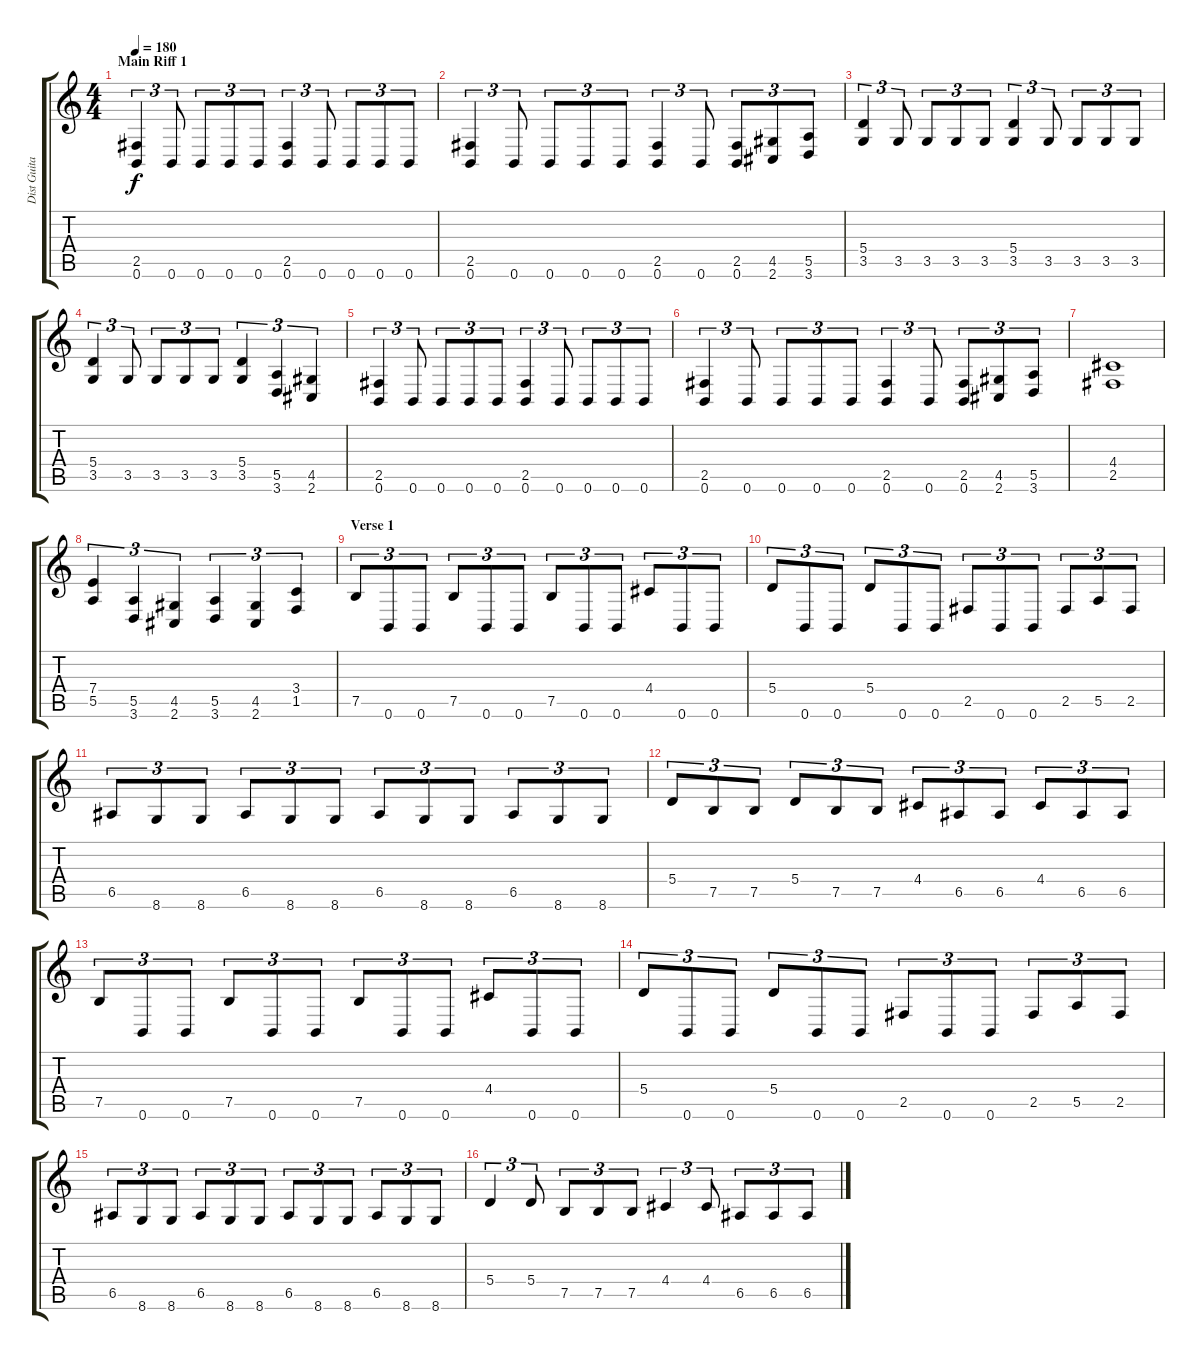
\track ("Dist Guitar 2" "Dist Guita") {instrument distortionguitar}
\staff {score tabs}
\tuning (B3 Gb3 D3 A2 E2 B1) {hide}
\ts (4 4)
\section ("" "Main Riff 1")
\tempo 180
\clef g2
\ks c
(2.5 0.6).4{tu (3 2) dy f} 0.6.8{tu (3 2)} 0.6.8{tu (3 2)} 0.6.8{tu (3 2)} 0.6.8{tu (3 2)} (2.5 0.6).4{tu (3 2)} 0.6.8{tu (3 2)} 0.6.8{tu (3 2)} 0.6.8{tu (3 2)} 0.6.8{tu (3 2)} |
(2.5 0.6).4{tu (3 2)} 0.6.8{tu (3 2)} 0.6.8{tu (3 2)} 0.6.8{tu (3 2)} 0.6.8{tu (3 2)} (2.5 0.6).4{tu (3 2)} 0.6.8{tu (3 2)} (2.5 0.6).8{tu (3 2)} (4.5 2.6).8{tu (3 2)} (5.5 3.6).8{tu (3 2)} |
(5.4 3.5).4{tu (3 2)} 3.5.8{tu (3 2)} 3.5.8{tu (3 2)} 3.5.8{tu (3 2)} 3.5.8{tu (3 2)} (5.4 3.5).4{tu (3 2)} 3.5.8{tu (3 2)} 3.5.8{tu (3 2)} 3.5.8{tu (3 2)} 3.5.8{tu (3 2)} |
(5.4 3.5).4{tu (3 2)} 3.5.8{tu (3 2)} 3.5.8{tu (3 2)} 3.5.8{tu (3 2)} 3.5.8{tu (3 2)} (5.4 3.5).4{tu (3 2)} (5.5 3.6).4{tu (3 2)} (4.5 2.6).4{tu (3 2)} |
(2.5 0.6).4{tu (3 2)} 0.6.8{tu (3 2)} 0.6.8{tu (3 2)} 0.6.8{tu (3 2)} 0.6.8{tu (3 2)} (2.5 0.6).4{tu (3 2)} 0.6.8{tu (3 2)} 0.6.8{tu (3 2)} 0.6.8{tu (3 2)} 0.6.8{tu (3 2)} |
(2.5 0.6).4{tu (3 2)} 0.6.8{tu (3 2)} 0.6.8{tu (3 2)} 0.6.8{tu (3 2)} 0.6.8{tu (3 2)} (2.5 0.6).4{tu (3 2)} 0.6.8{tu (3 2)} (2.5 0.6).8{tu (3 2)} (4.5 2.6).8{tu (3 2)} (5.5 3.6).8{tu (3 2)} |
(4.4 2.5).1 |
(7.4 5.5).4{tu (3 2)} (5.5 3.6).4{tu (3 2)} (4.5 2.6).4{tu (3 2)} (5.5 3.6).4{tu (3 2)} (4.5 2.6).4{tu (3 2)} (3.4 1.5).4{tu (3 2)} |
\section ("" "Verse 1")
7.5.8{tu (3 2)} 0.6.8{tu (3 2)} 0.6.8{tu (3 2)} 7.5.8{tu (3 2)} 0.6.8{tu (3 2)} 0.6.8{tu (3 2)} 7.5.8{tu (3 2)} 0.6.8{tu (3 2)} 0.6.8{tu (3 2)} 4.4.8{tu (3 2)} 0.6.8{tu (3 2)} 0.6.8{tu (3 2)} |
5.4.8{tu (3 2)} 0.6.8{tu (3 2)} 0.6.8{tu (3 2)} 5.4.8{tu (3 2)} 0.6.8{tu (3 2)} 0.6.8{tu (3 2)} 2.5.8{tu (3 2)} 0.6.8{tu (3 2)} 0.6.8{tu (3 2)} 2.5.8{tu (3 2)} 5.5.8{tu (3 2)} 2.5.8{tu (3 2)} |
6.5.8{tu (3 2)} 8.6.8{tu (3 2)} 8.6.8{tu (3 2)} 6.5.8{tu (3 2)} 8.6.8{tu (3 2)} 8.6.8{tu (3 2)} 6.5.8{tu (3 2)} 8.6.8{tu (3 2)} 8.6.8{tu (3 2)} 6.5.8{tu (3 2)} 8.6.8{tu (3 2)} 8.6.8{tu (3 2)} |
5.4.8{tu (3 2)} 7.5.8{tu (3 2)} 7.5.8{tu (3 2)} 5.4.8{tu (3 2)} 7.5.8{tu (3 2)} 7.5.8{tu (3 2)} 4.4.8{tu (3 2)} 6.5.8{tu (3 2)} 6.5.8{tu (3 2)} 4.4.8{tu (3 2)} 6.5.8{tu (3 2)} 6.5.8{tu (3 2)} |
7.5.8{tu (3 2)} 0.6.8{tu (3 2)} 0.6.8{tu (3 2)} 7.5.8{tu (3 2)} 0.6.8{tu (3 2)} 0.6.8{tu (3 2)} 7.5.8{tu (3 2)} 0.6.8{tu (3 2)} 0.6.8{tu (3 2)} 4.4.8{tu (3 2)} 0.6.8{tu (3 2)} 0.6.8{tu (3 2)} |
5.4.8{tu (3 2)} 0.6.8{tu (3 2)} 0.6.8{tu (3 2)} 5.4.8{tu (3 2)} 0.6.8{tu (3 2)} 0.6.8{tu (3 2)} 2.5.8{tu (3 2)} 0.6.8{tu (3 2)} 0.6.8{tu (3 2)} 2.5.8{tu (3 2)} 5.5.8{tu (3 2)} 2.5.8{tu (3 2)} |
6.5.8{tu (3 2)} 8.6.8{tu (3 2)} 8.6.8{tu (3 2)} 6.5.8{tu (3 2)} 8.6.8{tu (3 2)} 8.6.8{tu (3 2)} 6.5.8{tu (3 2)} 8.6.8{tu (3 2)} 8.6.8{tu (3 2)} 6.5.8{tu (3 2)} 8.6.8{tu (3 2)} 8.6.8{tu (3 2)} |
5.4.4{tu (3 2)} 5.4.8{tu (3 2)} 7.5.8{tu (3 2)} 7.5.8{tu (3 2)} 7.5.8{tu (3 2)} 4.4.4{tu (3 2)} 4.4.8{tu (3 2)} 6.5.8{tu (3 2)} 6.5.8{tu (3 2)} 6.5.8{tu (3 2)}
